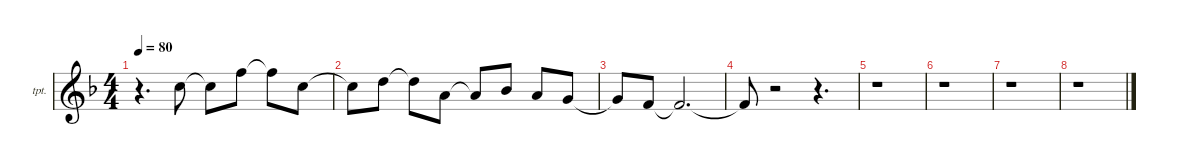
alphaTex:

\hideDynamics
\bracketExtendMode nobrackets
\firstSystemTrackNameOrientation horizontal
\otherSystemsTrackNameOrientation horizontal
\track ("Trumpet" "tpt.") {instrument trumpet}
\staff {score}
\tuning (E4 B3 G3 D3 A2 E2)
\displaytranspose 2
\ts (4 4)
\tempo 80
\clef g2
\ks dminor
r.4{d dy mf beam Down} 6.1{acc forcenatural}.8{beam Down} 6.1{t acc forcenatural}.8{beam Down} 11.1{acc forcenatural}.8{beam Down} 11.1{t acc forcenatural}.8{beam Down} 6.1{acc forcenatural}.8{beam Down} |
6.1{t acc forcenatural}.8{beam Down} 8.1{acc forcenatural}.8{beam Down} 8.1{t acc forcenatural}.8{beam Down} 3.1{acc forcenatural}.8{beam Down} 3.1{t acc forcenatural}.8{beam Up} 4.1{acc b}.8{beam Up} 3.1{acc forcenatural}.8{beam Up} 1.1{acc forcenatural}.8{beam Up} |
1.1{t acc forcenatural}.8{beam Up} 4.2{acc forcenatural}.8{beam Up} 4.2{t acc forcenatural}.2{d beam Up} |
4.2{t acc forcenatural}.8{beam Up} r.2{beam Up} r.4{d beam Up} |
r.1{beam Down} |
r.1{beam Down} |
r.1{beam Down} |
r.1{beam Down}
